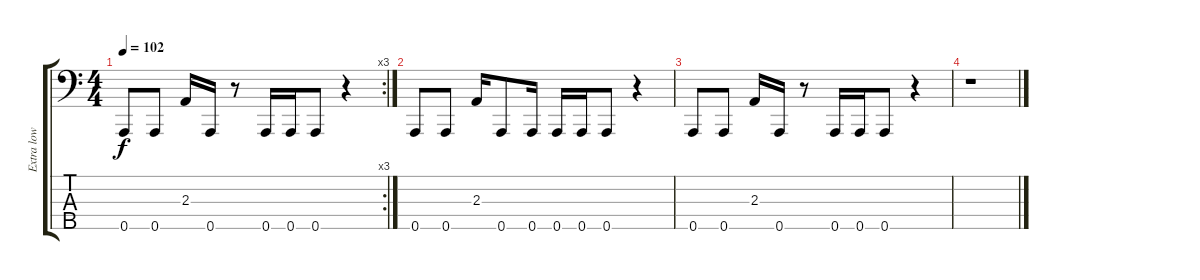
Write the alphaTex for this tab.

\track ("Extra low sound" "Extra low ") {instrument electricbassfinger}
\staff {score tabs}
\tuning (F2 C2 G1 D1 A0) {hide}
\rc 3
\ts (4 4)
\tempo 102
\clef f4
\ks c
0.5.8{dy f} 0.5.8 2.3.16 0.5.16 r.8 0.5.16 0.5.16 0.5.8 r.4 |
0.5.8 0.5.8 2.3.16 0.5.8 0.5.16 0.5.16 0.5.16 0.5.8 r.4 |
0.5.8 0.5.8 2.3.16 0.5.16 r.8 0.5.16 0.5.16 0.5.8 r.4 |
r.1
